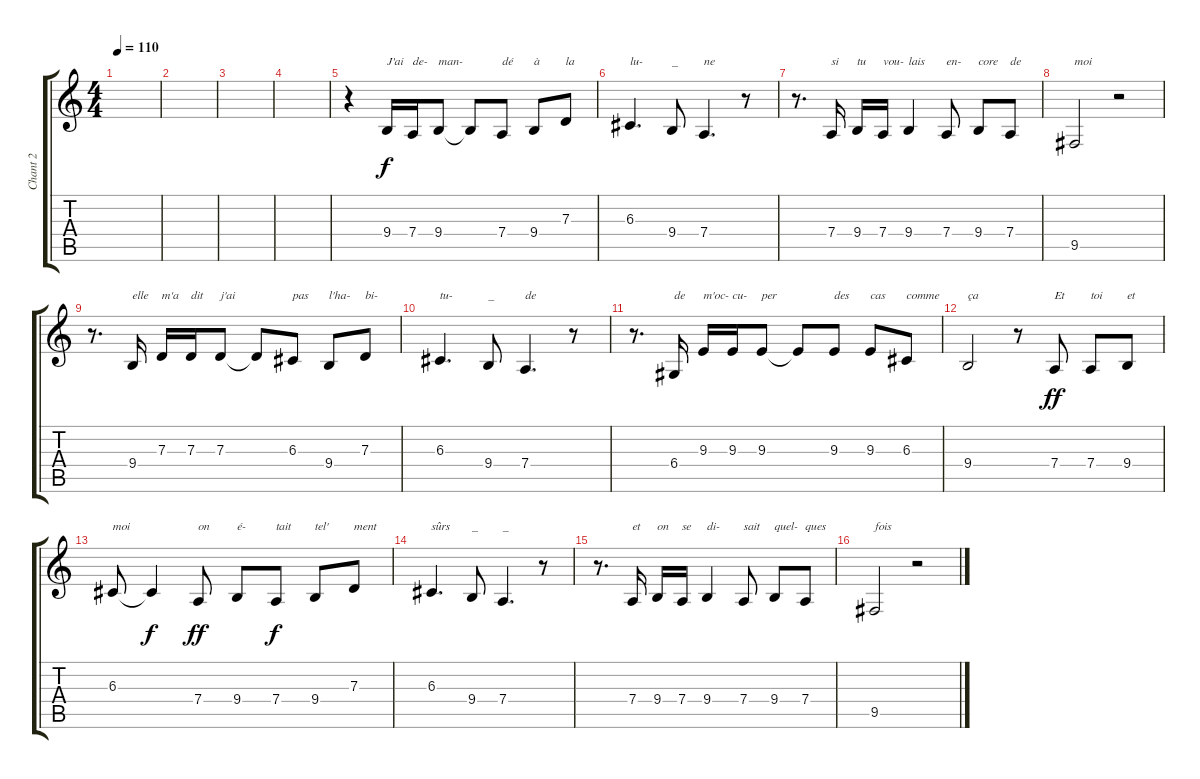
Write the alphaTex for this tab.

\track ("Chant 2" "Chant 2") {instrument drawbarorgan}
\staff {score tabs}
\tuning (E4 B3 G3 D3 A2 E2) {hide}
\ts (4 4)
\tempo 110
\clef g2
\ks c
|
|
|
|
r.4 9.4.16{txt "J'ai"} 7.4.16{txt "de-"} 9.4.8{txt "man-"} 9.4{t}.8 7.4.8{txt "dé"} 9.4.8{txt "à"} 7.3.8{txt "la"} |
6.3.4{d txt "lu-"} 9.4.8{txt "_"} 7.4.4{d txt "ne"} r.8 |
r.8{d} 7.4.16{txt "si"} 9.4.16{txt "tu"} 7.4.16{txt "vou-"} 9.4.4{txt "lais"} 7.4.8{txt "en-"} 9.4.8{txt "core"} 7.4.8{txt "de"} |
9.5.2{txt "moi"} r.2 |
r.8{d} 9.4.16{txt "elle"} 7.3.16{txt "m'a"} 7.3.16{txt "dit"} 7.3.8{txt "j'ai"} 7.3{t}.8 6.3.8{txt "pas"} 9.4.8{txt "l'ha-"} 7.3.8{txt "bi-"} |
6.3.4{d txt "tu-"} 9.4.8{txt "_"} 7.4.4{d txt "de"} r.8 |
r.8{d} 6.4.16{txt "de"} 9.3.16{txt "m'oc-"} 9.3.16{txt "cu-"} 9.3.8{txt "per"} 9.3{t}.8 9.3.8{txt "des"} 9.3.8{txt "cas"} 6.3.8{txt "comme"} |
9.4.2{txt "ça"} r.8 7.4.8{txt "Et" dy ff} 7.4.8{txt "toi"} 9.4.8{txt "et"} |
6.3.8{txt "moi"} 6.3{t}.4{dy f} 7.4.8{txt "on" dy ff} 9.4.8{txt "é-"} 7.4.8{txt "tait" dy f} 9.4.8{txt "tel'"} 7.3.8{txt "ment"} |
6.3.4{d txt "sûrs"} 9.4.8{txt "_"} 7.4.4{d txt "_"} r.8 |
r.8{d} 7.4.16{txt "et"} 9.4.16{txt "on"} 7.4.16{txt "se"} 9.4.4{txt "di-"} 7.4.8{txt "sait"} 9.4.8{txt "quel-"} 7.4.8{txt "ques"} |
9.5.2{txt "fois"} r.2
